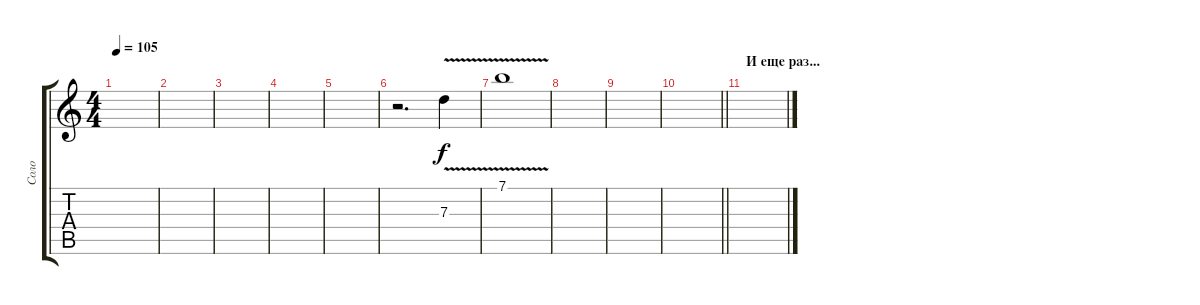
\track ("Соло" "Соло") {instrument electricguitarclean}
\staff {score tabs}
\tuning (E4 B3 G3 D3 A2 E2) {hide}
\ts (4 4)
\tempo 105
\clef g2
\ks c
|
|
|
|
|
r.2{d} 7.3{v}.4 |
7.1{v}.1 |
|
|
\barLineRight lightlight
|
\section ("" "И еще раз...")
